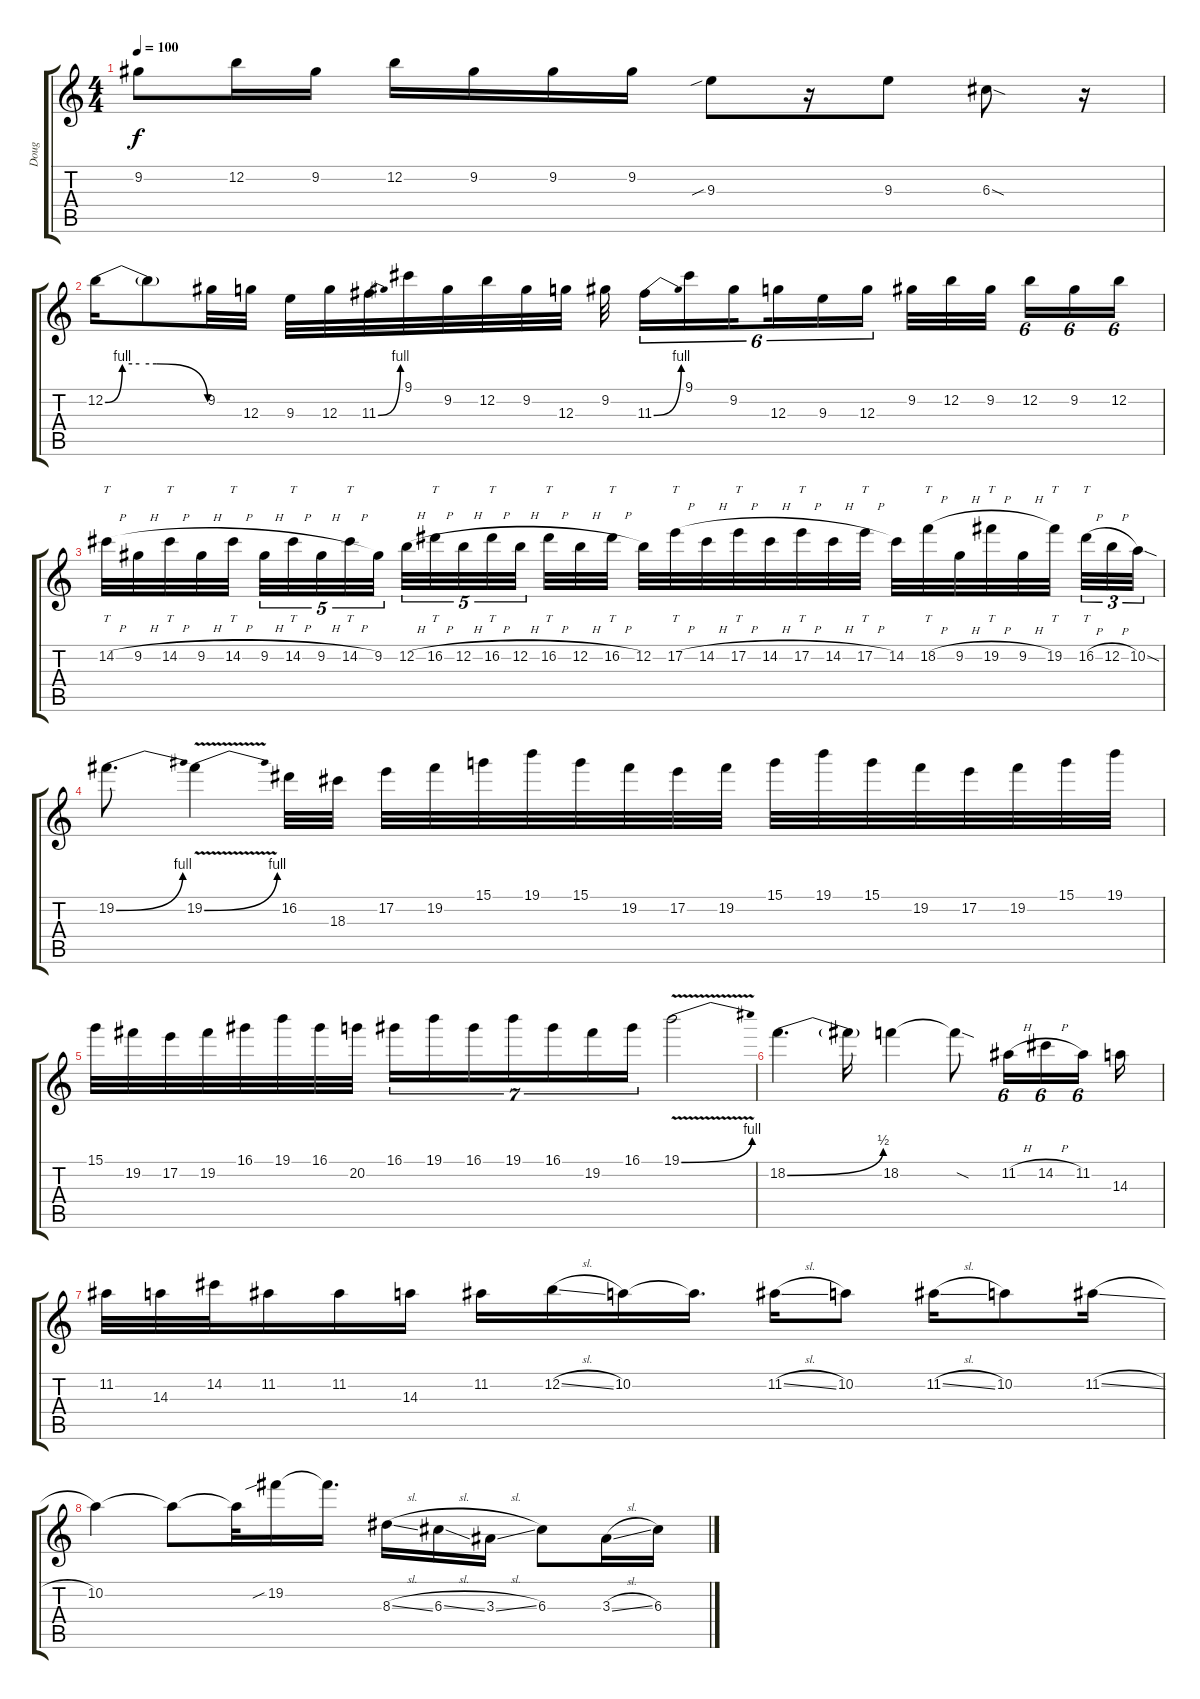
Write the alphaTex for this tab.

\track ("Doug" "Doug") {instrument overdrivenguitar}
\staff {score tabs}
\tuning (E4 B3 G3 D3 A2 E2) {hide}
\ts (4 4)
\tempo 100
\clef g2
\ks c
9.2.8{dy f} 12.2.16 9.2.16 12.2.16 9.2.16 9.2.16 9.2.16 9.3{sib}.8 r.16 9.3.8 6.3{sod}.8 r.16 |
12.2{be (custom 0 0 10 4 20 4 30 4 60 0)}.16 12.2{t}.8 9.2.32 12.3.32 9.3.32 12.3.32 11.3{be (bend 0 0 60 4)}.32 9.1.32 9.2.32 12.2.32 9.2.32 12.3.32 9.2.32{beam splitsecondary} 11.3{be (bend 0 0 60 4)}.16{tu (6 4)} 9.1.16{tu (6 4)} 9.2.16{tu (6 4) beam splitsecondary} 12.3.16{tu (6 4)} 9.3.16{tu (6 4)} 12.3.16{tu (6 4)} 9.2.32 12.2.32 9.2.32{beam splitsecondary} 12.2.16{tu (6 4)} 9.2.16{tu (6 4)} 12.2.16{tu (6 4)} |
14.2{h}.32{tt} 9.2{h}.32 14.2{h}.32{tt} 9.2{h}.32 14.2{h}.32{tt beam splitsecondary} 9.2{h}.32{tu (5 4)} 14.2{h}.32{tt tu (5 4)} 9.2{h}.32{tu (5 4)} 14.2{h}.32{tt tu (5 4)} 9.2.32{tu (5 4) beam splitsecondary} 12.2{h}.32{tu (5 4)} 16.2{h}.32{tt tu (5 4)} 12.2{h}.32{tu (5 4)} 16.2{h}.32{tt tu (5 4)} 12.2{h}.32{tu (5 4) beam splitsecondary} 16.2{h}.32{tt} 12.2{h}.32 16.2{h}.32{tt} 12.2.32 17.2{h}.32{tt} 14.2{h}.32 17.2{h}.32{tt} 14.2{h}.32 17.2{h}.32{tt} 14.2{h}.32 17.2{h}.32{tt} 14.2.32 18.2{h}.32{tt} 9.2{h}.32 19.2{h}.32{tt} 9.2{h}.32 19.2.32{tt beam splitsecondary} 16.2{h}.32{tt tu (3 2)} 12.2{h}.32{tu (3 2)} 10.2{sod}.32{tu (3 2)} |
19.2{be (bend 0 0 60 4)}.8{d} 19.2{be (bend 0 0 60 4) v}.4 16.2.32 18.3.32 17.2.32 19.2.32 15.1.32 19.1.32 15.1.32 19.2.32 17.2.32 19.2.32 15.1.32 19.1.32 15.1.32 19.2.32 17.2.32 19.2.32 15.1.32 19.1.32 |
15.1.32 19.2.32 17.2.32 19.2.32 16.1.32 19.1.32 16.1.32 20.2.32 16.1.16{tu (7 4)} 19.1.16{tu (7 4)} 16.1.16{tu (7 4)} 19.1.16{tu (7 4)} 16.1.16{tu (7 4)} 19.2.16{tu (7 4)} 16.1.16{tu (7 4)} 19.1{be (bend 0 0 60 4) v}.2 |
18.2{be (bend 0 0 60 2)}.4{d} 18.2{t}.16 18.2.4 18.2{sod t}.8 11.2{h}.16{tu (6 4)} 14.2{h}.16{tu (6 4)} 11.2.16{tu (6 4) beam splitsecondary} 14.3.16 |
11.2.32 14.3.32 14.2.32 11.2.16 11.2.16 14.3.16 11.2.16 12.2{sl}.16 10.2.16 10.2{t}.16{d} 11.2{sl}.16 10.2.8 11.2{sl}.16 10.2.8 11.2{sl}.16 |
10.2.4 10.2{t}.8 10.2{t}.32 19.2{sib}.16 19.2{t}.16{d} 8.3{sl}.16 6.3{sl}.16 3.3{sl}.16 6.3.8 3.3{sl}.16 6.3.16
